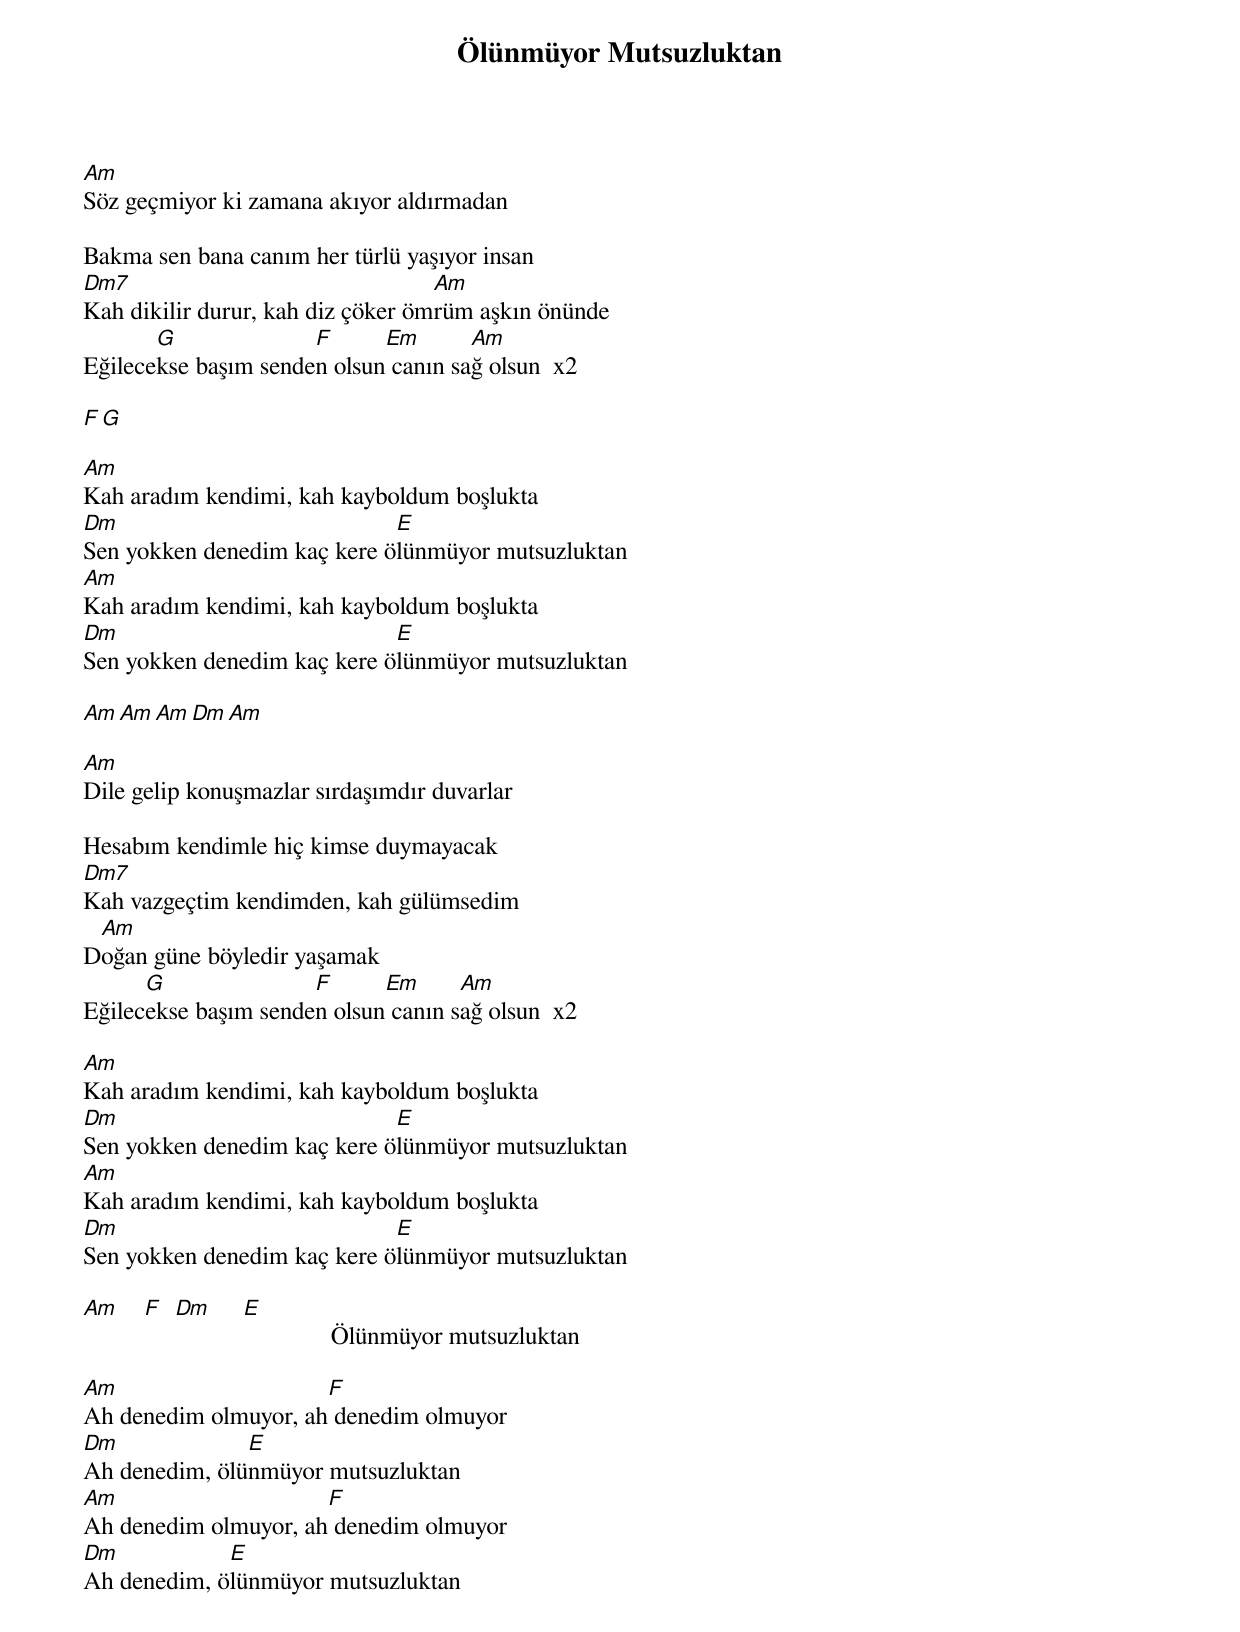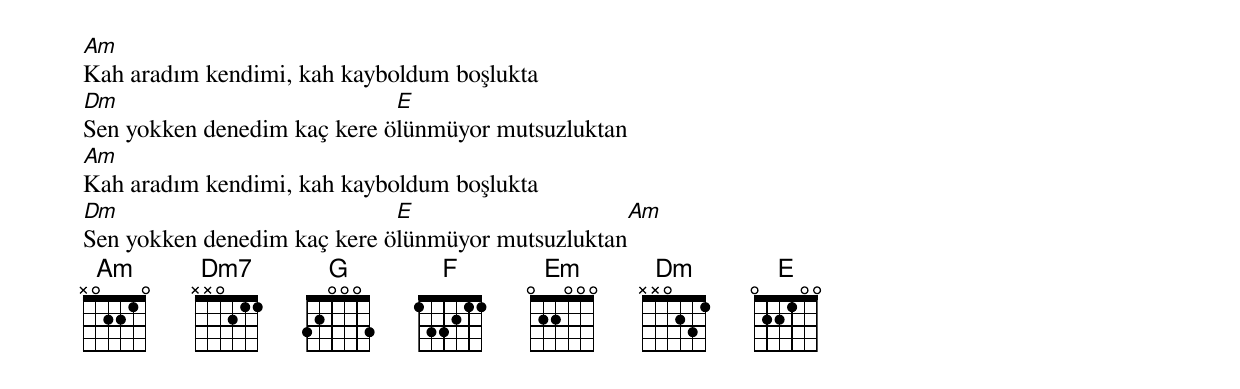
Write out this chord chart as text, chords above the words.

{title: Ölünmüyor Mutsuzluktan}
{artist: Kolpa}

Am
Söz geçmiyor ki zamana akıyor aldırmadan

Bakma sen bana canım her türlü yaşıyor insan
Dm7                                Am
Kah dikilir durur, kah diz çöker ömrüm aşkın önünde
       G              F      Em       Am
Eğilecekse başım senden olsun canın sağ olsun  x2

F  G

Am
Kah aradım kendimi, kah kayboldum boşlukta
Dm                           E
Sen yokken denedim kaç kere ölünmüyor mutsuzluktan
Am
Kah aradım kendimi, kah kayboldum boşlukta
Dm                           E
Sen yokken denedim kaç kere ölünmüyor mutsuzluktan

Am  Am  Am  Dm  Am

Am
Dile gelip konuşmazlar sırdaşımdır duvarlar

Hesabım kendimle hiç kimse duymayacak
Dm7
Kah vazgeçtim kendimden, kah gülümsedim
 Am
Doğan güne böyledir yaşamak
      G               F      Em      Am
Eğilecekse başım senden olsun canın sağ olsun  x2

Am
Kah aradım kendimi, kah kayboldum boşlukta
Dm                           E
Sen yokken denedim kaç kere ölünmüyor mutsuzluktan
Am
Kah aradım kendimi, kah kayboldum boşlukta
Dm                           E
Sen yokken denedim kaç kere ölünmüyor mutsuzluktan

Am  F Dm   E
                         Ölünmüyor mutsuzluktan

Am                    F
Ah denedim olmuyor, ah denedim olmuyor
Dm             E
Ah denedim, ölünmüyor mutsuzluktan
Am                    F
Ah denedim olmuyor, ah denedim olmuyor
Dm           E
Ah denedim, ölünmüyor mutsuzluktan

Am
Kah aradım kendimi, kah kayboldum boşlukta
Dm                           E
Sen yokken denedim kaç kere ölünmüyor mutsuzluktan
Am
Kah aradım kendimi, kah kayboldum boşlukta
Dm                           E                      Am
Sen yokken denedim kaç kere ölünmüyor mutsuzluktan
